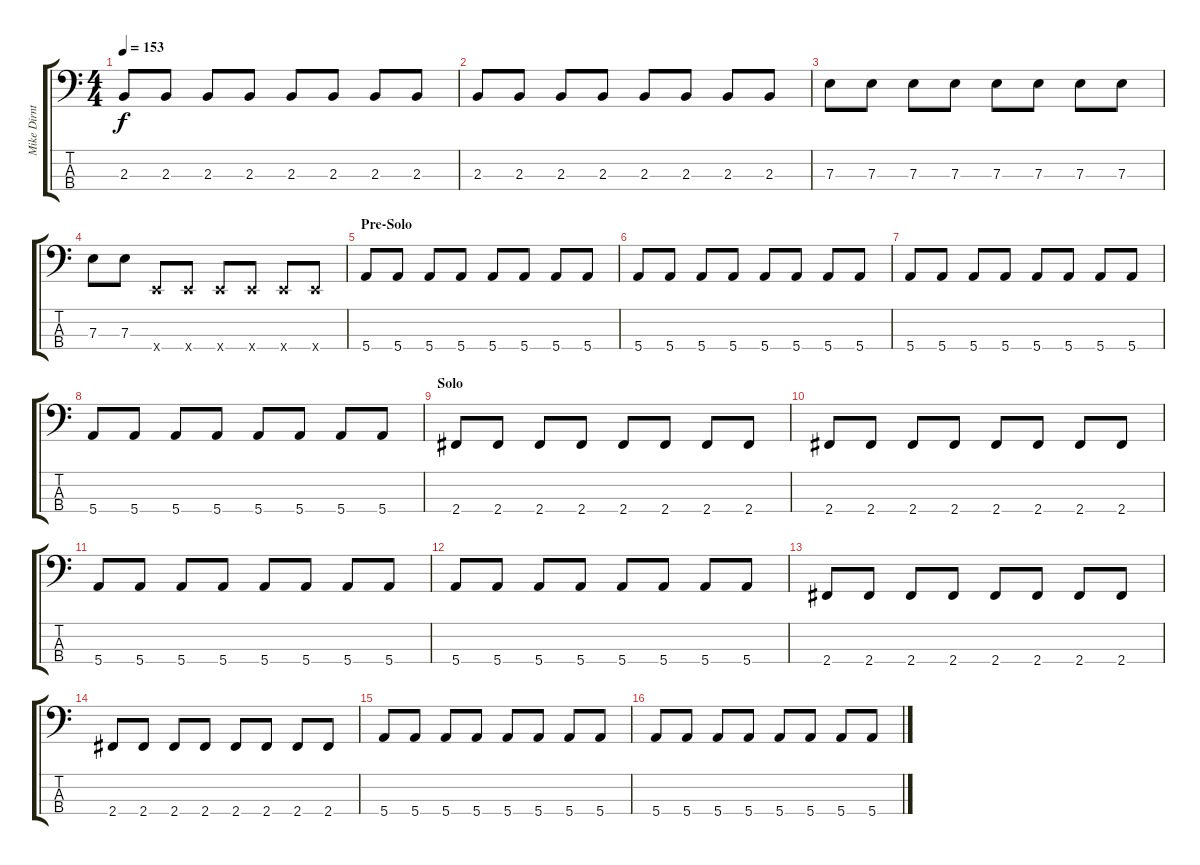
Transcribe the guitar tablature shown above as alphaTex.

\track ("Mike Dirnt (Bass)" "Mike Dirnt") {instrument electricbasspick}
\staff {score tabs}
\tuning (G2 D2 A1 E1) {hide}
\ts (4 4)
\tempo 153
\clef f4
\ks c
2.3.8{dy f} 2.3.8 2.3.8 2.3.8 2.3.8 2.3.8 2.3.8 2.3.8 |
2.3.8 2.3.8 2.3.8 2.3.8 2.3.8 2.3.8 2.3.8 2.3.8 |
7.3.8 7.3.8 7.3.8 7.3.8 7.3.8 7.3.8 7.3.8 7.3.8 |
7.3.8 7.3.8 0.4{x}.8 0.4{x}.8 0.4{x}.8 0.4{x}.8 0.4{x}.8 0.4{x}.8 |
\section ("" "Pre-Solo")
5.4.8 5.4.8 5.4.8 5.4.8 5.4.8 5.4.8 5.4.8 5.4.8 |
5.4.8 5.4.8 5.4.8 5.4.8 5.4.8 5.4.8 5.4.8 5.4.8 |
5.4.8 5.4.8 5.4.8 5.4.8 5.4.8 5.4.8 5.4.8 5.4.8 |
5.4.8 5.4.8 5.4.8 5.4.8 5.4.8 5.4.8 5.4.8 5.4.8 |
\section ("" "Solo")
2.4.8 2.4.8 2.4.8 2.4.8 2.4.8 2.4.8 2.4.8 2.4.8 |
2.4.8 2.4.8 2.4.8 2.4.8 2.4.8 2.4.8 2.4.8 2.4.8 |
5.4.8 5.4.8 5.4.8 5.4.8 5.4.8 5.4.8 5.4.8 5.4.8 |
5.4.8 5.4.8 5.4.8 5.4.8 5.4.8 5.4.8 5.4.8 5.4.8 |
2.4.8 2.4.8 2.4.8 2.4.8 2.4.8 2.4.8 2.4.8 2.4.8 |
2.4.8 2.4.8 2.4.8 2.4.8 2.4.8 2.4.8 2.4.8 2.4.8 |
5.4.8 5.4.8 5.4.8 5.4.8 5.4.8 5.4.8 5.4.8 5.4.8 |
5.4.8 5.4.8 5.4.8 5.4.8 5.4.8 5.4.8 5.4.8 5.4.8
